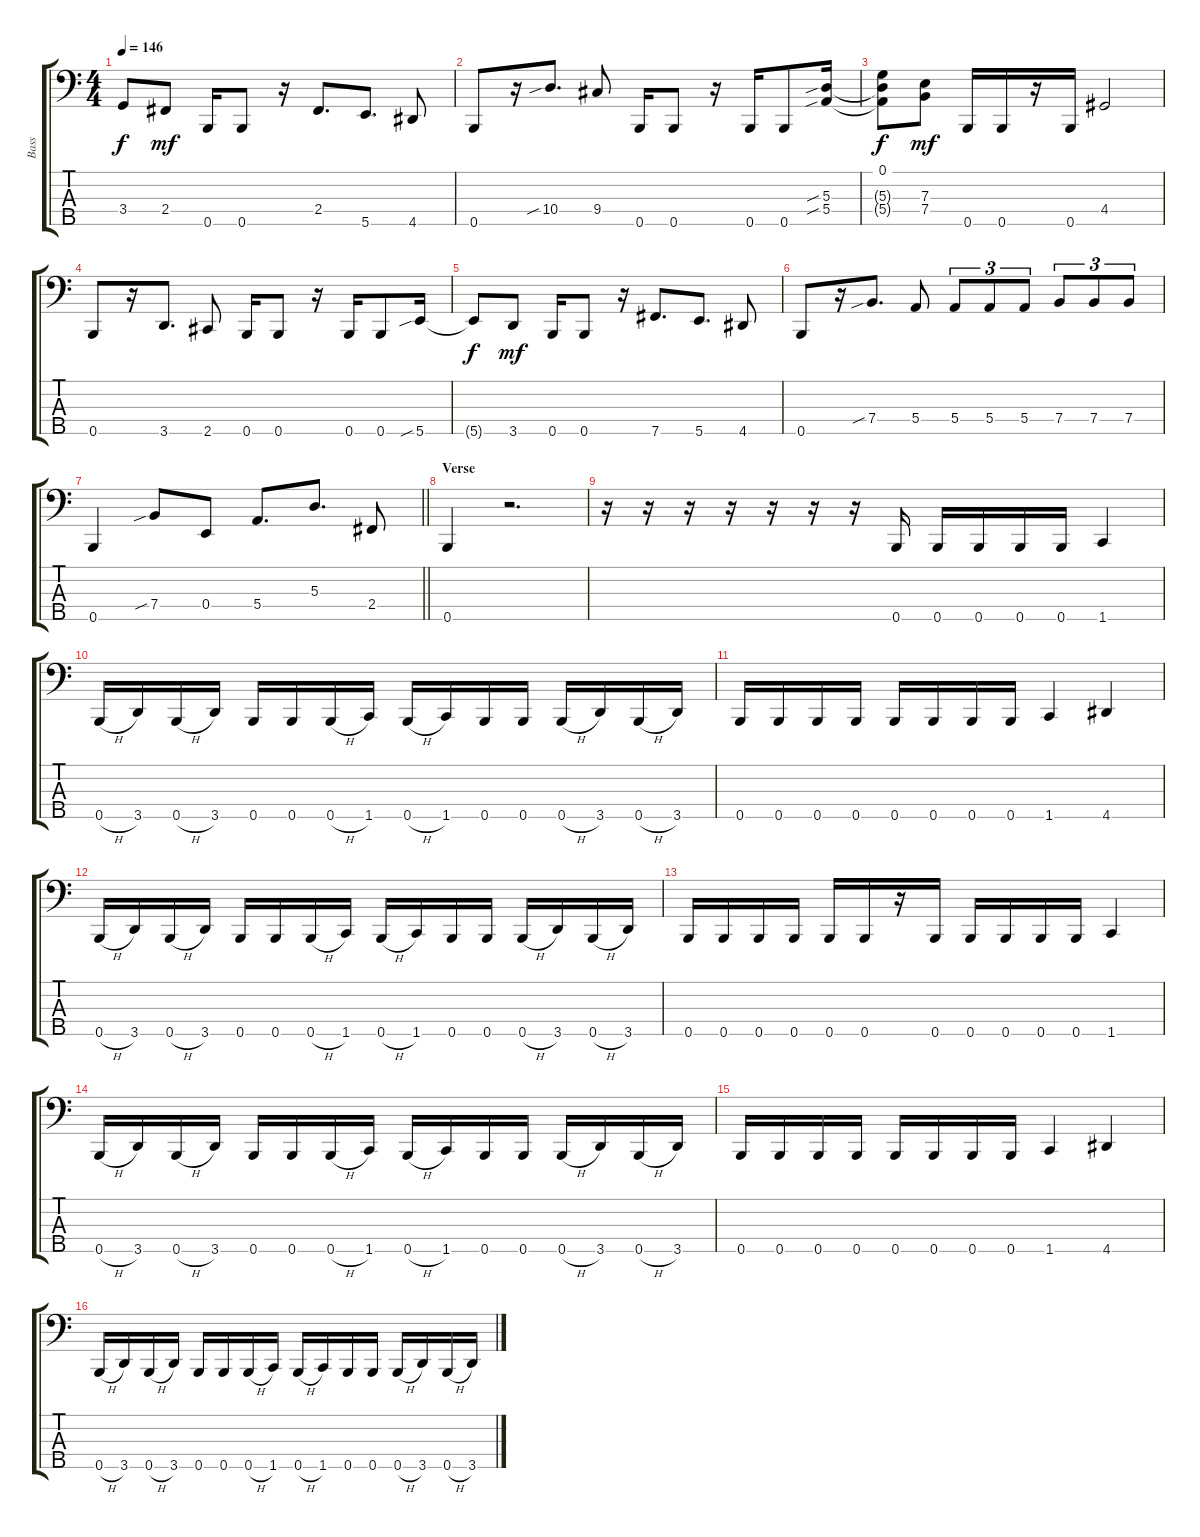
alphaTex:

\track ("Bass" "Bass") {instrument electricbassfinger}
\staff {score tabs}
\tuning (G2 D2 A1 E1 B0) {hide}
\ts (4 4)
\tempo 146
\clef f4
\ks c
3.4{t}.8{dy f} 2.4.8{dy mf} 0.5.16 0.5.8 r.16 2.4.8{d} 5.5.8{d} 4.5.8 |
0.5.8 r.16 10.4{sib}.8{d} 9.4.8 0.5.16 0.5.8 r.16 0.5.16 0.5.8 (5.3{sib} 5.4{sib}).16 |
(0.1 5.3{t} 5.4{t}).8{dy f} (7.3 7.4).8{dy mf} 0.5.16 0.5.16 r.16 0.5.16 4.4.2 |
0.5.8 r.16 3.5.8{d} 2.5.8 0.5.16 0.5.8 r.16 0.5.16 0.5.8 5.5{sib}.16 |
5.5{t}.8{dy f} 3.5.8{dy mf} 0.5.16 0.5.8 r.16 7.5.8{d} 5.5.8{d} 4.5.8 |
0.5.8 r.16 7.4{sib}.8{d} 5.4.8 5.4.8{tu (3 2)} 5.4.8{tu (3 2)} 5.4.8{tu (3 2)} 7.4.8{tu (3 2)} 7.4.8{tu (3 2)} 7.4.8{tu (3 2)} |
\barLineRight lightlight
0.5.4 7.4{sib}.8 0.4.8 5.4.8{d} 5.3.8{d} 2.4.8 |
\section ("" "Verse")
0.5.4 r.2{d} |
r.16 r.16 r.16 r.16 r.16 r.16 r.16 0.5.16 0.5.16 0.5.16 0.5.16 0.5.16 1.5.4 |
0.5{h}.16 3.5.16 0.5{h}.16 3.5.16 0.5.16 0.5.16 0.5{h}.16 1.5.16 0.5{h}.16 1.5.16 0.5.16 0.5.16 0.5{h}.16 3.5.16 0.5{h}.16 3.5.16 |
0.5.16 0.5.16 0.5.16 0.5.16 0.5.16 0.5.16 0.5.16 0.5.16 1.5.4 4.5.4 |
0.5{h}.16 3.5.16 0.5{h}.16 3.5.16 0.5.16 0.5.16 0.5{h}.16 1.5.16 0.5{h}.16 1.5.16 0.5.16 0.5.16 0.5{h}.16 3.5.16 0.5{h}.16 3.5.16 |
0.5.16 0.5.16 0.5.16 0.5.16 0.5.16 0.5.16 r.16 0.5.16 0.5.16 0.5.16 0.5.16 0.5.16 1.5.4 |
0.5{h}.16 3.5.16 0.5{h}.16 3.5.16 0.5.16 0.5.16 0.5{h}.16 1.5.16 0.5{h}.16 1.5.16 0.5.16 0.5.16 0.5{h}.16 3.5.16 0.5{h}.16 3.5.16 |
0.5.16 0.5.16 0.5.16 0.5.16 0.5.16 0.5.16 0.5.16 0.5.16 1.5.4 4.5.4 |
0.5{h}.16 3.5.16 0.5{h}.16 3.5.16 0.5.16 0.5.16 0.5{h}.16 1.5.16 0.5{h}.16 1.5.16 0.5.16 0.5.16 0.5{h}.16 3.5.16 0.5{h}.16 3.5.16
